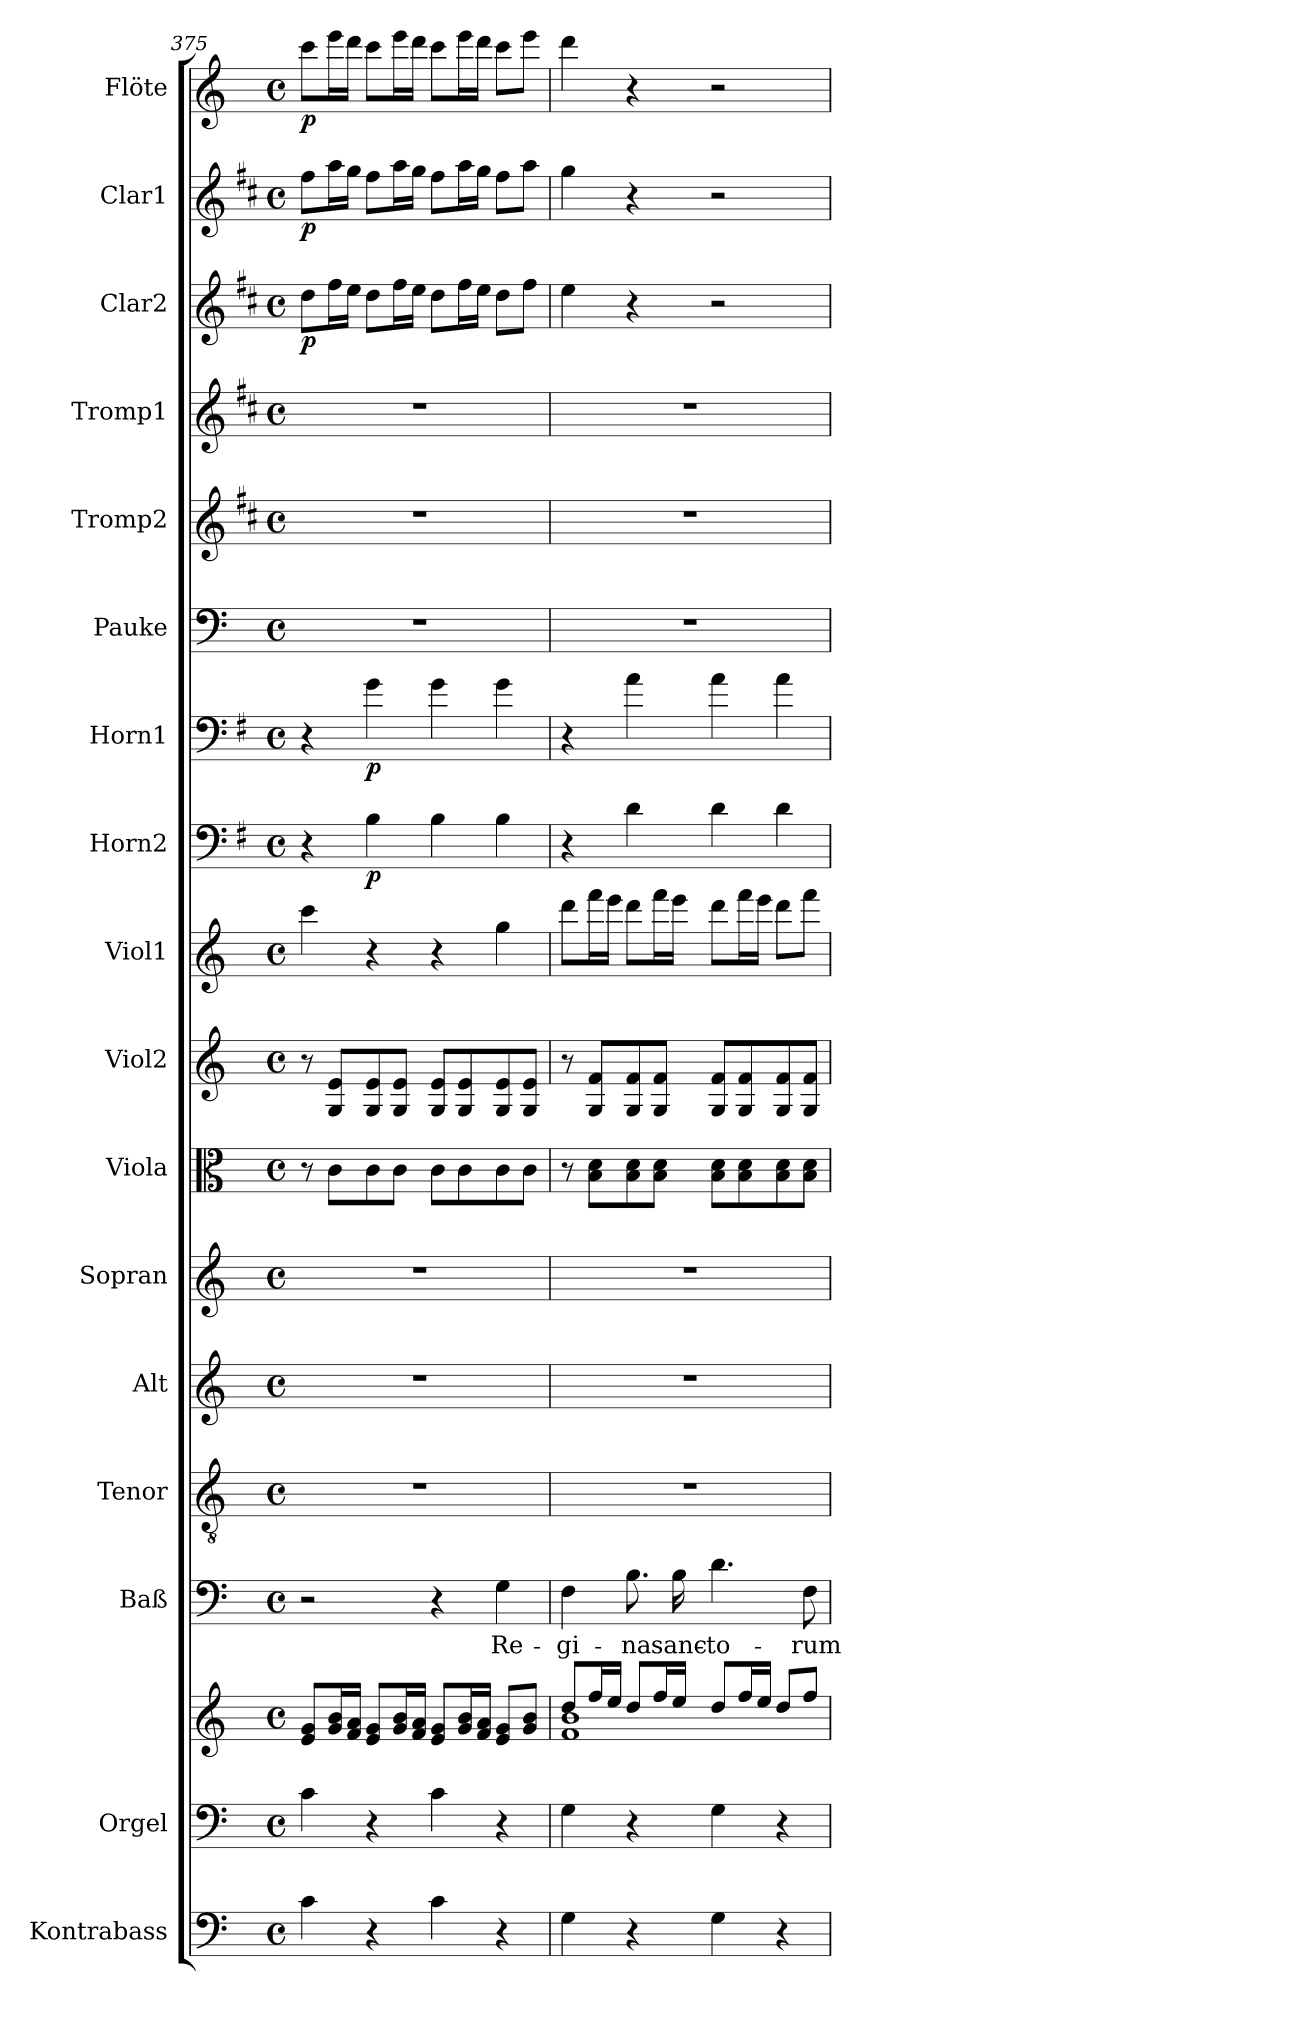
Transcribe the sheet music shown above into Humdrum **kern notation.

**kern	**kern	**kern	**kern	**text	**kern	**kern	**kern	**kern	**kern	**kern	**kern	**dynam	**kern	**dynam	**kern	**kern	**kern	**kern	**dynam	**kern	**dynam	**kern	**dynam
*part17	*part16	*part16	*part15	*part15	*part14	*part13	*part12	*part11	*part10	*part9	*part8	*part8	*part7	*part7	*part6	*part5	*part4	*part3	*part3	*part2	*part2	*part1	*part1
*staff18	*staff17	*staff16	*staff15	*staff15	*staff14	*staff13	*staff12	*staff11	*staff10	*staff9	*staff8	*staff8	*staff7	*staff7	*staff6	*staff5	*staff4	*staff3	*staff3	*staff2	*staff2	*staff1	*staff1
*I"Kontrabass	*I"Orgel	*	*I"Baß	*	*I"Tenor	*I"Alt	*I"Sopran	*I"Viola	*I"Viol2	*I"Viol1	*I"Horn2	*	*I"Horn1	*	*I"Pauke	*I"Tromp2	*I"Tromp1	*I"Clar2	*	*I"Clar1	*	*I"Flöte	*
*I'Kb	*	*	*I'B	*	*I'T	*I'A	*I'S	*I'Vla	*I'Vl2	*I'Vl1	*I'Hr2	*	*I'Hr1	*	*I'Pk	*I'Tr2	*I'Tr1	*I'Cl2	*	*I'Cl1	*	*I'Fl	*
*clefF4	*clefF4	*clefG2	*clefF4	*	*clefGv2	*clefG2	*clefG2	*clefC3	*clefG2	*clefG2	*clefF4	*	*clefF4	*	*clefF4	*clefG2	*clefG2	*clefG2	*	*clefG2	*	*clefG2	*
*ITrd7c12	*	*	*	*	*	*	*	*	*	*	*ITrd4c7	*	*ITrd4c7	*	*	*ITrd1c2	*ITrd1c2	*ITrd1c2	*	*ITrd1c2	*	*	*
*k[]	*k[]	*k[]	*k[]	*	*k[]	*k[]	*k[]	*k[]	*k[]	*k[]	*k[]	*	*k[]	*	*k[]	*k[]	*k[]	*k[]	*	*k[]	*	*k[]	*
*C:	*C:	*C:	*C:	*	*C:	*C:	*C:	*C:	*C:	*C:	*C:	*	*C:	*	*C:	*C:	*C:	*C:	*	*C:	*	*C:	*
*M4/4	*M4/4	*M4/4	*M4/4	*	*M4/4	*M4/4	*M4/4	*M4/4	*M4/4	*M4/4	*M4/4	*	*M4/4	*	*M4/4	*M4/4	*M4/4	*M4/4	*	*M4/4	*	*M4/4	*
*met(c)	*met(c)	*met(c)	*met(c)	*	*met(c)	*met(c)	*met(c)	*met(c)	*met(c)	*met(c)	*met(c)	*	*met(c)	*	*met(c)	*met(c)	*met(c)	*met(c)	*	*met(c)	*	*met(c)	*
=375	=375	=375	=375	=375	=375	=375	=375	=375	=375	=375	=375	=375	=375	=375	=375	=375	=375	=375	=375	=375	=375	=375	=375
!	!	!	!	!	!	!	!	!	!	!	!	!	!	!	!	!	!	!	!LO:DY:b	!	!LO:DY:b	!	!LO:DY:b
4C\	4c\	8e/ 8g/L	2r	.	1r	1r	1r	8r	8r	4ccc\	4r	.	4r	.	1r	1r	1r	8cc\L	p	8ee\L	p	8ccc\L	p
.	.	16g/ 16b/L	.	.	.	.	.	8c\L	8G/ 8e/L	.	.	.	.	.	.	.	.	16ee\L	.	16gg\L	.	16eee\L	.
.	.	16f/ 16a/JJ	.	.	.	.	.	.	.	.	.	.	.	.	.	.	.	16dd\JJ	.	16ff\JJ	.	16ddd\JJ	.
!	!	!	!	!	!	!	!	!	!	!	!	!LO:DY:b	!	!LO:DY:b	!	!	!	!	!	!	!	!	!
4r	4r	8e/ 8g/L	.	.	.	.	.	8c\	8G/ 8e/	4r	4E\	p	4c\	p	.	.	.	8cc\L	.	8ee\L	.	8ccc\L	.
.	.	16g/ 16b/L	.	.	.	.	.	8c\J	8G/ 8e/J	.	.	.	.	.	.	.	.	16ee\L	.	16gg\L	.	16eee\L	.
.	.	16f/ 16a/JJ	.	.	.	.	.	.	.	.	.	.	.	.	.	.	.	16dd\JJ	.	16ff\JJ	.	16ddd\JJ	.
4C\	4c\	8e/ 8g/L	4r	.	.	.	.	8c\L	8G/ 8e/L	4r	4E\	.	4c\	.	.	.	.	8cc\L	.	8ee\L	.	8ccc\L	.
.	.	16g/ 16b/L	.	.	.	.	.	8c\	8G/ 8e/	.	.	.	.	.	.	.	.	16ee\L	.	16gg\L	.	16eee\L	.
.	.	16f/ 16a/JJ	.	.	.	.	.	.	.	.	.	.	.	.	.	.	.	16dd\JJ	.	16ff\JJ	.	16ddd\JJ	.
!	!	!	!	!LO:LY:b	!	!	!	!	!	!	!	!	!	!	!	!	!	!	!	!	!	!	!
4r	4r	8e/ 8g/L	4G\	Re-	.	.	.	8c\	8G/ 8e/	4gg\	4E\	.	4c\	.	.	.	.	8cc\L	.	8ee\L	.	8ccc\L	.
.	.	8g/ 8b/J	.	.	.	.	.	8c\J	8G/ 8e/J	.	.	.	.	.	.	.	.	8ee\J	.	8gg\J	.	8eee\J	.
=376	=376	=376	=376	=376	=376	=376	=376	=376	=376	=376	=376	=376	=376	=376	=376	=376	=376	=376	=376	=376	=376	=376	=376
*	*	*^	*	*	*	*	*	*	*	*	*	*	*	*	*	*	*	*	*	*	*	*	*
!	!	!	!	!	!LO:LY:b	!	!	!	!	!	!	!	!	!	!	!	!	!	!	!	!	!	!	!
4GG\	4G\	8dd/L	1f 1b	4F\	-gi-	1r	1r	1r	8r	8r	8ddd\L	4r	.	4r	.	1r	1r	1r	4dd\	.	4ff\	.	4ddd\	.
.	.	16ff/L	.	.	.	.	.	.	8B\ 8d\L	8G/ 8f/L	16fff\L	.	.	.	.	.	.	.	.	.	.	.	.	.
.	.	16ee/JJ	.	.	.	.	.	.	.	.	16eee\JJ	.	.	.	.	.	.	.	.	.	.	.	.	.
!	!	!	!	!	!LO:LY:b	!	!	!	!	!	!	!	!	!	!	!	!	!	!	!	!	!	!	!
4r	4r	8dd/L	.	8.B\	-na	.	.	.	8B\ 8d\	8G/ 8f/	8ddd\L	4G\	.	4d\	.	.	.	.	4r	.	4r	.	4r	.
.	.	16ff/L	.	.	.	.	.	.	8B\ 8d\J	8G/ 8f/J	16fff\L	.	.	.	.	.	.	.	.	.	.	.	.	.
!	!	!	!	!	!LO:LY:b	!	!	!	!	!	!	!	!	!	!	!	!	!	!	!	!	!	!	!
.	.	16ee/JJ	.	16B\	sanc-	.	.	.	.	.	16eee\JJ	.	.	.	.	.	.	.	.	.	.	.	.	.
!	!	!	!	!	!LO:LY:b	!	!	!	!	!	!	!	!	!	!	!	!	!	!	!	!	!	!	!
4GG\	4G\	8dd/L	.	4.d\	-to-	.	.	.	8B\ 8d\L	8G/ 8f/L	8ddd\L	4G\	.	4d\	.	.	.	.	2r	.	2r	.	2r	.
.	.	16ff/L	.	.	.	.	.	.	8B\ 8d\	8G/ 8f/	16fff\L	.	.	.	.	.	.	.	.	.	.	.	.	.
.	.	16ee/JJ	.	.	.	.	.	.	.	.	16eee\JJ	.	.	.	.	.	.	.	.	.	.	.	.	.
4r	4r	8dd/L	.	.	.	.	.	.	8B\ 8d\	8G/ 8f/	8ddd\L	4G\	.	4d\	.	.	.	.	.	.	.	.	.	.
!	!	!	!	!	!LO:LY:b	!	!	!	!	!	!	!	!	!	!	!	!	!	!	!	!	!	!	!
.	.	8ff/J	.	8F\	-rum	.	.	.	8B\ 8d\J	8G/ 8f/J	8fff\J	.	.	.	.	.	.	.	.	.	.	.	.	.
*	*	*v	*v	*	*	*	*	*	*	*	*	*	*	*	*	*	*	*	*	*	*	*	*	*
=	=	=	=	=	=	=	=	=	=	=	=	=	=	=	=	=	=	=	=	=	=	=	=
*-	*-	*-	*-	*-	*-	*-	*-	*-	*-	*-	*-	*-	*-	*-	*-	*-	*-	*-	*-	*-	*-	*-	*-
